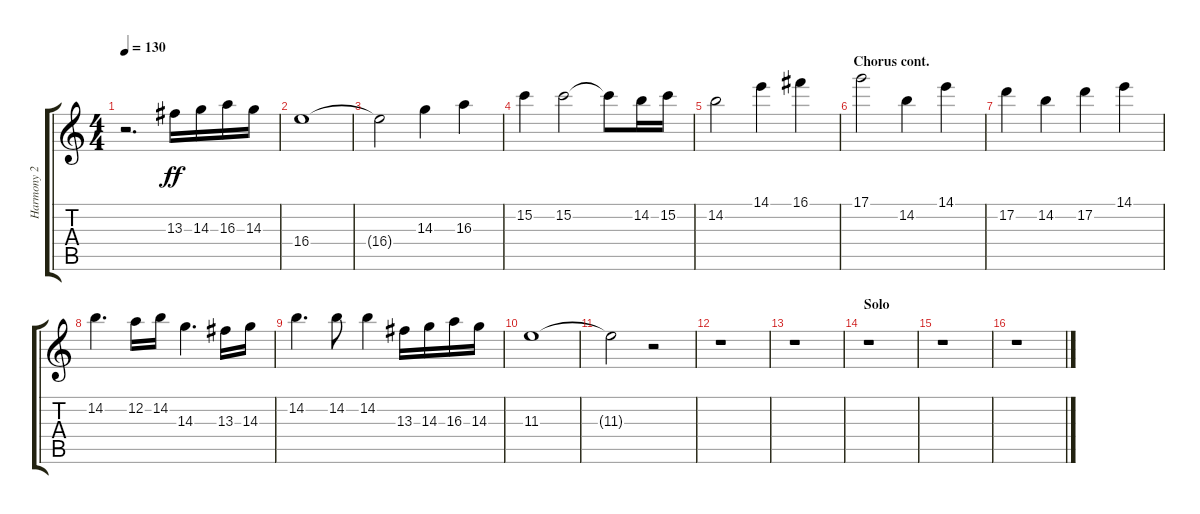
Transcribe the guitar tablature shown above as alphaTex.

\track ("Harmony 2" "Harmony 2") {instrument overdrivenguitar}
\staff {score tabs}
\tuning (D4 A3 F3 C3 G2 C2) {hide}
\ts (4 4)
\tempo 130
\clef g2
\ks aminor
r.2{d dy ff} 13.3.16 14.3.16 16.3.16 14.3.16 |
16.4.1 |
16.4{t}.2 14.3.4 16.3.4 |
15.2.4 15.2.2 15.2{t}.8 14.2.16 15.2.16 |
14.2.2 14.1.4 16.1.4 |
\section ("" "Chorus cont.")
17.1.2 14.2.4 14.1.4 |
17.2.4 14.2.4 17.2.4 14.1.4 |
14.2.4{d} 12.2.16 14.2.16 14.3.4{d} 13.3.16 14.3.16 |
14.2.4{d} 14.2.8 14.2.4 13.3.16 14.3.16 16.3.16 14.3.16 |
11.3.1 |
11.3{t}.2 r.2 |
r.1 |
r.1 |
\section ("" "Solo")
r.1 |
r.1 |
r.1
